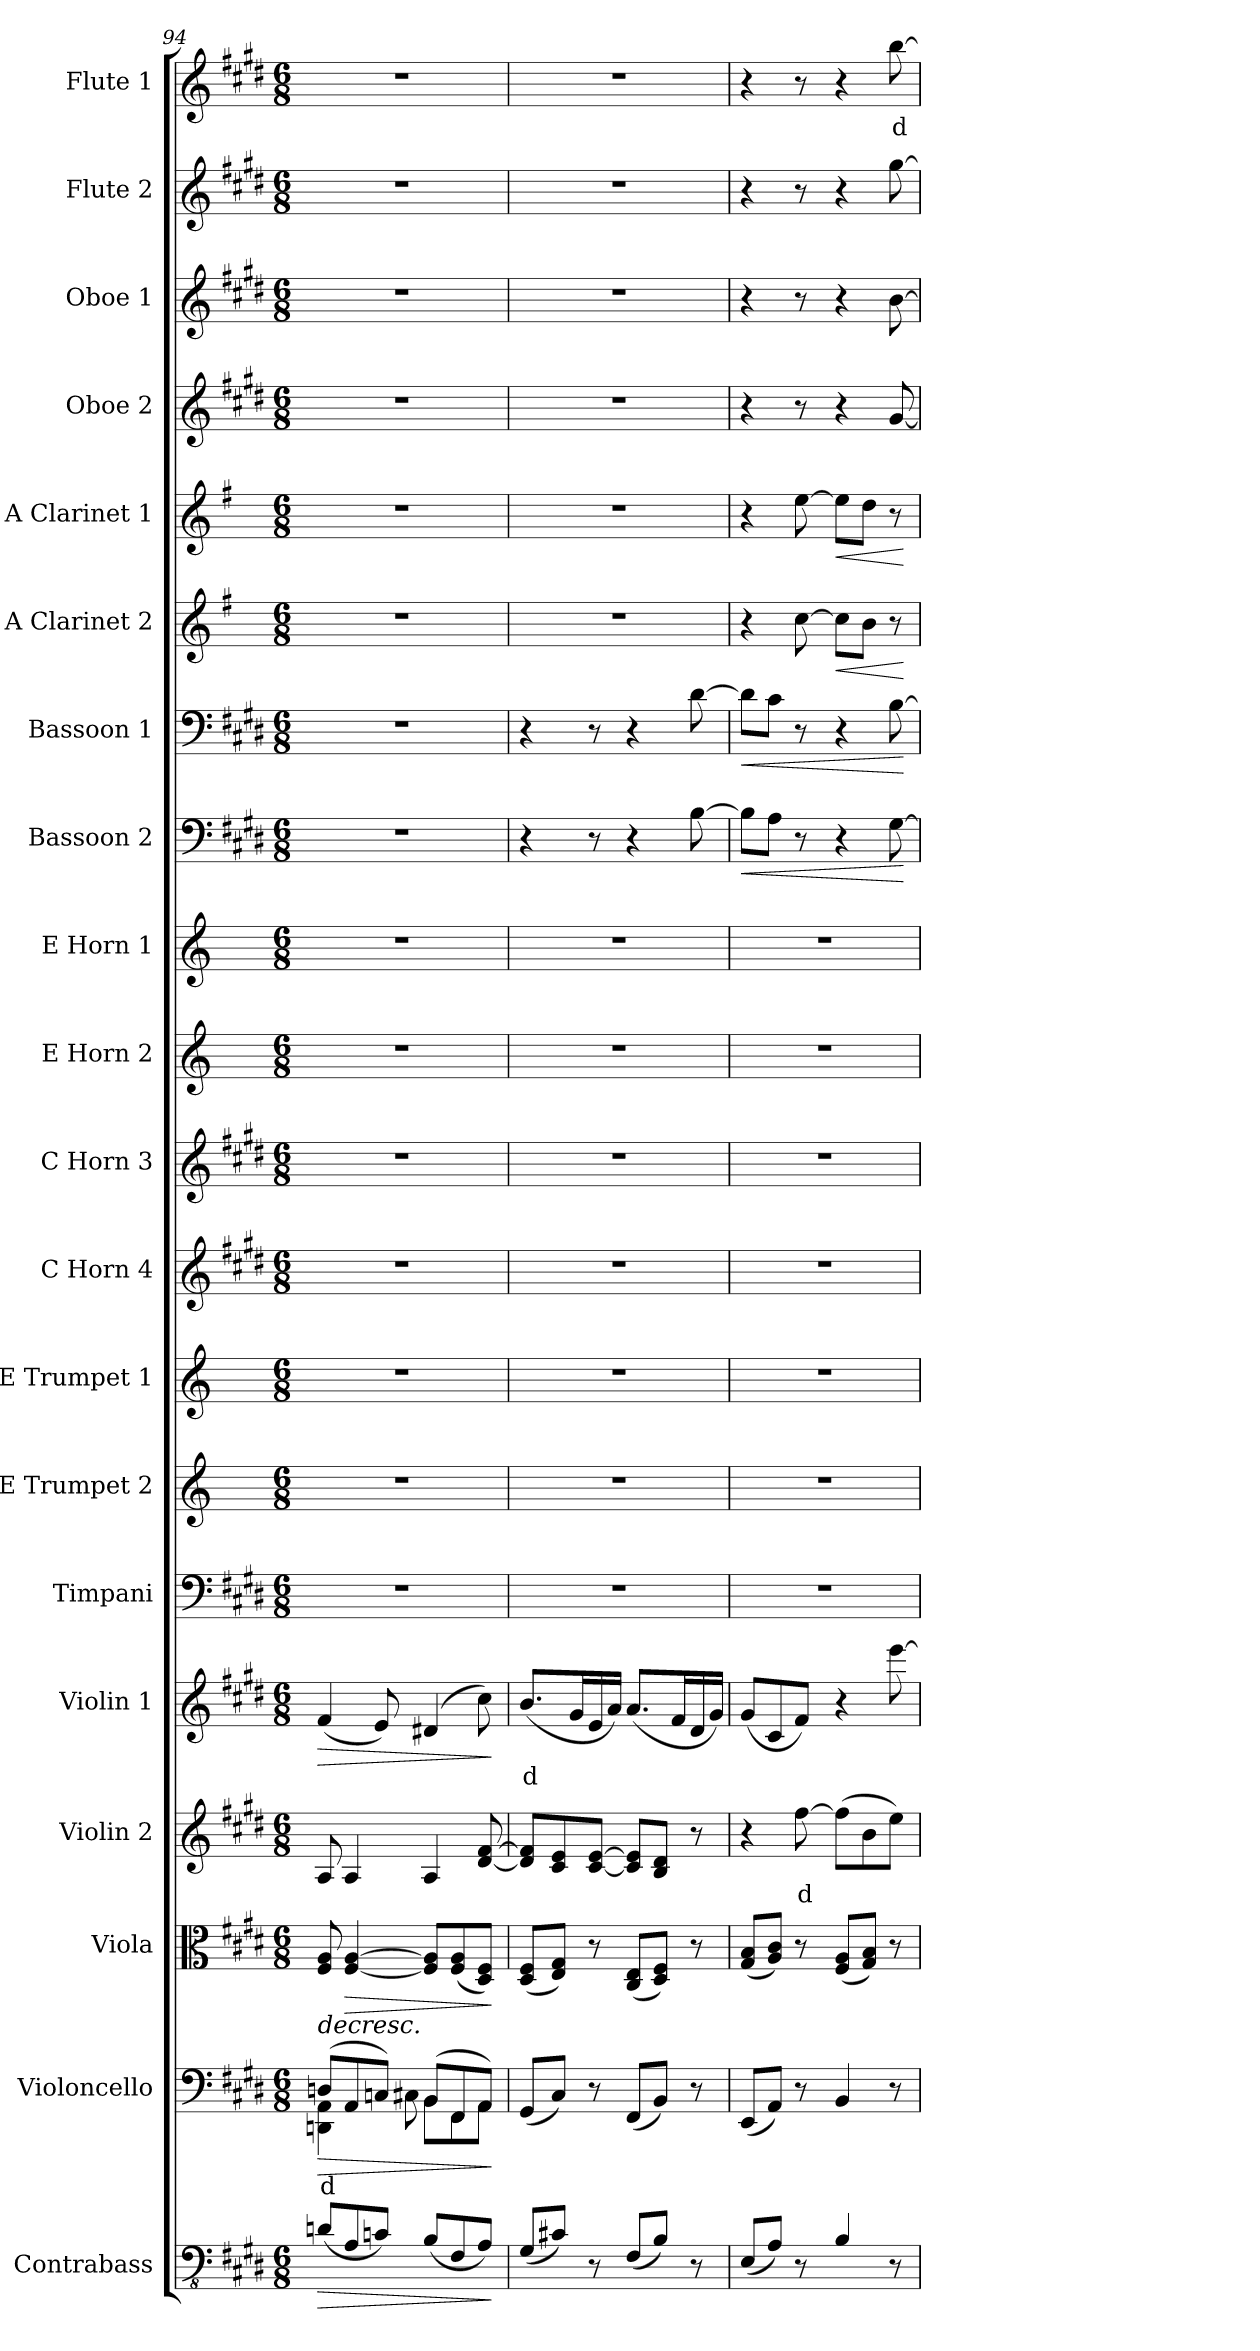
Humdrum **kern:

**kern	**dynam	**kern	**text	**dynam	**kern	**dynam	**kern	**text	**kern	**text	**dynam	**kern	**kern	**kern	**kern	**kern	**kern	**kern	**kern	**dynam	**kern	**dynam	**kern	**dynam	**kern	**dynam	**kern	**kern	**kern	**kern	**text
*part20	*part20	*part19	*part19	*part19	*part18	*part18	*part17	*part17	*part16	*part16	*part16	*part15	*part14	*part13	*part12	*part11	*part10	*part9	*part8	*part8	*part7	*part7	*part6	*part6	*part5	*part5	*part4	*part3	*part2	*part1	*part1
*staff20	*staff20	*staff19	*staff19	*staff19	*staff18	*staff18	*staff17	*staff17	*staff16	*staff16	*staff16	*staff15	*staff14	*staff13	*staff12	*staff11	*staff10	*staff9	*staff8	*staff8	*staff7	*staff7	*staff6	*staff6	*staff5	*staff5	*staff4	*staff3	*staff2	*staff1	*staff1
*I"Contrabass	*	*I"Violoncello	*	*	*I"Viola	*	*I"Violin 2	*	*I"Violin 1	*	*	*I"Timpani	*I"E Trumpet 2	*I"E Trumpet 1	*I"C Horn 4	*I"C Horn 3	*I"E Horn 2	*I"E Horn 1	*I"Bassoon 2	*	*I"Bassoon 1	*	*I"A Clarinet 2	*	*I"A Clarinet 1	*	*I"Oboe 2	*I"Oboe 1	*I"Flute 2	*I"Flute 1	*
*I'Cb	*	*I'Vc	*	*	*I'Vla	*	*I'Vln 2	*	*I'Vln 1	*	*	*I'Timp	*I'Tpt 2	*I'Tpt 1	*I'Hn 4	*I'Hn 3	*I'Hn 2	*I'Hn 1	*I'Bsn 2	*	*I'Bsn 1	*	*I'Cl 2	*	*I'Cl 1	*	*I'Ob 2	*I'Ob 1	*I'Fl 2	*I'Fl 1	*
*clefFv4	*	*clefF4	*	*	*clefC3	*	*clefG2	*	*clefG2	*	*	*clefF4	*clefG2	*clefG2	*clefG2	*clefG2	*clefG2	*clefG2	*clefF4	*	*clefF4	*	*clefG2	*	*clefG2	*	*clefG2	*clefG2	*clefG2	*clefG2	*
*ITrd7c12	*	*	*	*	*	*	*	*	*	*	*	*	*ITrd-2c-4	*ITrd-2c-4	*ITrd7c12	*ITrd7c12	*ITrd5c8	*ITrd5c8	*	*	*	*	*ITrd2c3	*	*ITrd2c3	*	*	*	*	*	*
*k[f#c#g#d#]	*	*k[f#c#g#d#]	*	*	*k[f#c#g#d#]	*	*k[f#c#g#d#]	*	*k[f#c#g#d#]	*	*	*k[f#c#g#d#]	*k[f#c#g#d#]	*k[f#c#g#d#]	*k[f#c#g#d#]	*k[f#c#g#d#]	*k[f#c#g#d#]	*k[f#c#g#d#]	*k[f#c#g#d#]	*	*k[f#c#g#d#]	*	*k[f#c#g#d#]	*	*k[f#c#g#d#]	*	*k[f#c#g#d#]	*k[f#c#g#d#]	*k[f#c#g#d#]	*k[f#c#g#d#]	*
*M6/8	*	*M6/8	*	*	*M6/8	*	*M6/8	*	*M6/8	*	*	*M6/8	*M6/8	*M6/8	*M6/8	*M6/8	*M6/8	*M6/8	*M6/8	*	*M6/8	*	*M6/8	*	*M6/8	*	*M6/8	*M6/8	*M6/8	*M6/8	*
=94	=94	=94	=94	=94	=94	=94	=94	=94	=94	=94	=94	=94	=94	=94	=94	=94	=94	=94	=94	=94	=94	=94	=94	=94	=94	=94	=94	=94	=94	=94	=94
!	!LO:HP:b	!	!LO:LY:b:color=#FF0000	!LO:HP:b	!	!LO:HP:b	!	!	!	!	!LO:HP:b	!	!	!	!	!	!	!	!	!	!	!	!	!	!	!	!	!	!	!	!
*	*	*^	*	*	*	*	*	*	*	*	*	*	*	*	*	*	*	*	*	*	*	*	*	*	*	*	*	*	*	*	*
(8DDn/L	>	(8Dn/L	4DDn\ 4AA\	d	>	8F#/ 8A/	>	8A/	.	(4f#/	.	>	2.r	2.r	2.r	2.r	2.r	2.r	2.r	2.r	.	2.r	.	2.r	.	2.r	.	2.r	2.r	2.r	2.r	.
!	!	!	!	!	!	!	!LO:HP:b	!	!	!	!	!	!	!	!	!	!	!	!	!	!	!	!	!	!	!	!	!	!	!	!	!
8AAA/	.	8AA/	.	.	.	[4F#/ [4A/	>	4A/	.	.	.	.	.	.	.	.	.	.	.	.	.	.	.	.	.	.	.	.	.	.	.	.
8CCn/J)	.	8Cn/J)	8C#X\	.	.	.	.	.	.	8e/)	.	.	.	.	.	.	.	.	.	.	.	.	.	.	.	.	.	.	.	.	.	.
(8BBB/L	.	(8BB/L	8BB\L	.	.	8F#/] 8A/]L	.	4A/	.	(4d#X/	.	.	.	.	.	.	.	.	.	.	.	.	.	.	.	.	.	.	.	.	.	.
8FFF#/	.	8FF#/	8FF#\	.	.	(8F#/ 8A/	.	.	.	.	.	.	.	.	.	.	.	.	.	.	.	.	.	.	.	.	.	.	.	.	.	.
8AAA/J)	.	8AA/J)	8AA\J	.	.	8D#/ 8F#/J)	.	[8d#/ [8f#/	.	8cc#\)	.	.	.	.	.	.	.	.	.	.	.	.	.	.	.	.	.	.	.	.	.	.
*	*	*v	*v	*	*	*	*	*	*	*	*	*	*	*	*	*	*	*	*	*	*	*	*	*	*	*	*	*	*	*	*	*
.	]	.	.	]	.	] ]	.	.	.	.	]	.	.	.	.	.	.	.	.	.	.	.	.	.	.	.	.	.	.	.	.
=95	=95	=95	=95	=95	=95	=95	=95	=95	=95	=95	=95	=95	=95	=95	=95	=95	=95	=95	=95	=95	=95	=95	=95	=95	=95	=95	=95	=95	=95	=95	=95
!	!	!	!	!	!	!	!	!	!	!LO:LY:b:color=#FF0000	!	!	!	!	!	!	!	!	!	!	!	!	!	!	!	!	!	!	!	!	!
(8GGG#/L	.	(8GG#/L	.	.	(8D#/ 8F#/L	.	8d#/] 8f#/]L	.	(8.b/L	d	.	2.r	2.r	2.r	2.r	2.r	2.r	2.r	4r	.	4r	.	2.r	.	2.r	.	2.r	2.r	2.r	2.r	.
8CC#X/J)	.	8C#/J)	.	.	8E/ 8G#/J)	.	8c#/ 8e/	.	.	.	.	.	.	.	.	.	.	.	.	.	.	.	.	.	.	.	.	.	.	.	.
.	.	.	.	.	.	.	.	.	16g#/L	.	.	.	.	.	.	.	.	.	.	.	.	.	.	.	.	.	.	.	.	.	.
8r	.	8r	.	.	8r	.	[8c#/ [8e/J	.	16e/	.	.	.	.	.	.	.	.	.	8r	.	8r	.	.	.	.	.	.	.	.	.	.
.	.	.	.	.	.	.	.	.	16a/JJ)	.	.	.	.	.	.	.	.	.	.	.	.	.	.	.	.	.	.	.	.	.	.
(8FFF#/L	.	(8FF#/L	.	.	(8C#/ 8E/L	.	8c#/] 8e/]L	.	(8.a/L	.	.	.	.	.	.	.	.	.	4r	.	4r	.	.	.	.	.	.	.	.	.	.
8BBB/J)	.	8BB/J)	.	.	8D#/ 8F#/J)	.	8B/ 8d#/J	.	.	.	.	.	.	.	.	.	.	.	.	.	.	.	.	.	.	.	.	.	.	.	.
.	.	.	.	.	.	.	.	.	16f#/L	.	.	.	.	.	.	.	.	.	.	.	.	.	.	.	.	.	.	.	.	.	.
8r	.	8r	.	.	8r	.	8r	.	16d#/	.	.	.	.	.	.	.	.	.	[8B\	.	[8d#\	.	.	.	.	.	.	.	.	.	.
.	.	.	.	.	.	.	.	.	16g#/JJ)	.	.	.	.	.	.	.	.	.	.	.	.	.	.	.	.	.	.	.	.	.	.
=96	=96	=96	=96	=96	=96	=96	=96	=96	=96	=96	=96	=96	=96	=96	=96	=96	=96	=96	=96	=96	=96	=96	=96	=96	=96	=96	=96	=96	=96	=96	=96
!	!	!	!	!	!	!	!	!	!	!	!	!	!	!	!	!	!	!	!	!LO:HP:b	!	!LO:HP:b	!	!	!	!	!	!	!	!	!
(8EEE/L	.	(8EE/L	.	.	(8G#/ 8B/L	.	4r	.	(8g#/L	.	.	2.r	2.r	2.r	2.r	2.r	2.r	2.r	8B\L]	<	8d#\L]	<	4r	.	4r	.	4r	4r	4r	4r	.
8AAA/J)	.	8AA/J)	.	.	8A/ 8c#/J)	.	.	.	8c#/	.	.	.	.	.	.	.	.	.	8A\J	.	8c#\J	.	.	.	.	.	.	.	.	.	.
!	!	!	!	!	!	!	!	!LO:LY:b:color=#FF0000	!	!	!	!	!	!	!	!	!	!	!	!	!	!	!	!	!	!	!	!	!	!	!
8r	.	8r	.	.	8r	.	[8ff#\	d	8f#/J)	.	.	.	.	.	.	.	.	.	8r	.	8r	.	[8a\	.	[8cc#\	.	8r	8r	8r	8r	.
!	!	!	!	!	!	!	!	!	!	!	!	!	!	!	!	!	!	!	!	!	!	!	!	!LO:HP:b	!	!LO:HP:b	!	!	!	!	!
4BBB/	.	4BB/	.	.	(8F#/ 8A/L	.	(8ff#\L]	.	4r	.	.	.	.	.	.	.	.	.	4r	.	4r	.	8a\L]	<	8cc#\L]	<	4r	4r	4r	4r	.
.	.	.	.	.	8G#/ 8B/J)	.	8b\	.	.	.	.	.	.	.	.	.	.	.	.	.	.	.	8g#\J	.	8b\J	.	.	.	.	.	.
!	!	!	!	!	!	!	!	!	!	!	!	!	!	!	!	!	!	!	!	!	!	!	!	!	!	!	!	!	!	!	!LO:LY:b:color=#FF0000
8r	.	8r	.	.	8r	.	8ee\J)	.	[8eee\	.	.	.	.	.	.	.	.	.	[8G#\	.	[8B\	.	8r	.	8r	.	[8g#/	[8b\	[8gg#\	[8bb\	d
.	.	.	.	.	.	.	.	.	.	.	.	.	.	.	.	.	.	.	.	[	.	[	.	[	.	[	.	.	.	.	.
=	=	=	=	=	=	=	=	=	=	=	=	=	=	=	=	=	=	=	=	=	=	=	=	=	=	=	=	=	=	=	=
*-	*-	*-	*-	*-	*-	*-	*-	*-	*-	*-	*-	*-	*-	*-	*-	*-	*-	*-	*-	*-	*-	*-	*-	*-	*-	*-	*-	*-	*-	*-	*-
